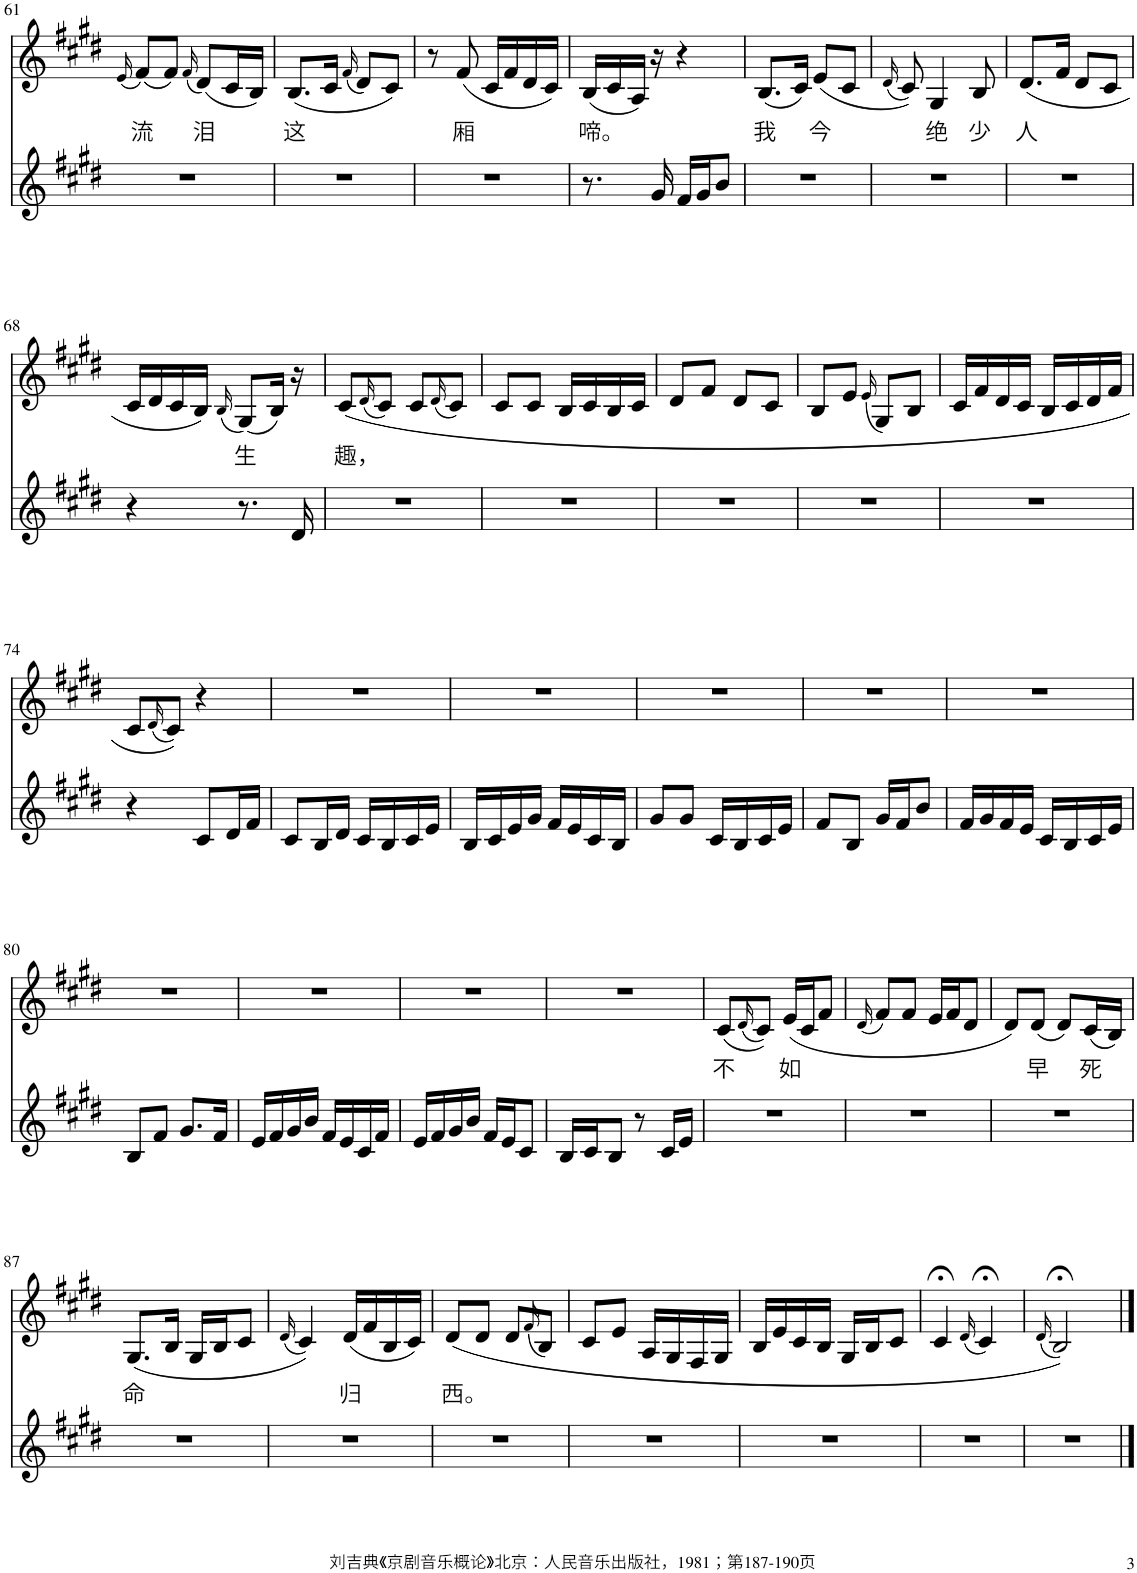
**kern	**kern	**text
*part2	*part1	*part1
*staff2	*staff1	*staff1
*I"Piano	*I"Piano	*
*I'Pno	*I'Pno	*
!!LO:PB:g=z
*clefG2	*clefG2	*
*k[f#c#g#d#]	*k[f#c#g#d#]	*
*M2/4	*M2/4	*
=61	=61	=61
.	(16qe/	.
!	!	!LO:LY:b
2r	(8f#/L)	流
.	8f#/J)	.
.	(16qf#/	.
!	!	!LO:LY:b
.	(8d#/L)	泪
.	16c#/L	.
.	16B/JJ)	.
=62	=62	=62
!	!	!LO:LY:b
2r	(8.B/L	这
.	16c#/Jk	.
.	(16qf#/	.
.	8d#/L)	.
.	8c#/J)	.
=63	=63	=63
2r	8r	.
!	!	!LO:LY:b
.	(8f#/	厢
.	16c#/LL	.
.	16f#/	.
.	16d#/	.
.	16c#/JJ)	.
=64	=64	=64
!	!	!LO:LY:b
8.r	(16B/LL	啼。
.	16c#/	.
.	16A/JJ)	.
16g#/	16r	.
16f#/LL	4r	.
16g#/J	.	.
8b/J	.	.
=65	=65	=65
!	!	!LO:LY:b
2r	(8.B/L	我
.	16c#/Jk)	.
!	!	!LO:LY:b
.	(8e/L	今
.	8c#/J	.
=66	=66	=66
.	(16qd#/	.
2r	8c#/))	.
!	!	!LO:LY:b
.	4G#/	绝
!	!	!LO:LY:b
.	8B/	少
=67	=67	=67
!	!	!LO:LY:b
2r	(8.d#/L	人
.	16f#/Jk	.
.	8d#/L	.
.	8c#/J	.
!!LO:LB:g=z
=68	=68	=68
4r	16c#/LL	.
.	16d#/	.
.	16c#/	.
.	16B/JJ)	.
.	(16qB/	.
!	!	!LO:LY:b
8.r	(8G#/L)	生
.	16B/Jk)	.
16d#/	16r	.
=69	=69	=69
!	!	!LO:LY:b
2r	(8c#/L	趣，
.	(16qd#/	.
.	8c#/J)	.
.	8c#/L	.
.	(16qd#/	.
.	8c#/J)	.
=70	=70	=70
2r	8c#/L	.
.	8c#/J	.
.	16B/LL	.
.	16c#/	.
.	16B/	.
.	16c#/JJ	.
=71	=71	=71
2r	8d#/L	.
.	8f#/J	.
.	8d#/L	.
.	8c#/J	.
=72	=72	=72
2r	8B/L	.
.	8e/J	.
.	(16qe/	.
.	8G#/L)	.
.	8B/J	.
=73	=73	=73
2r	16c#/LL	.
.	16f#/	.
.	16d#/	.
.	16c#/JJ	.
.	16B/LL	.
.	16c#/	.
.	16d#/	.
.	16f#/JJ	.
!!LO:LB:g=z
=74	=74	=74
4r	8c#/L	.
.	(16qd#/	.
.	8c#/J))	.
8c#/L	4r	.
16d#/L	.	.
16f#/JJ	.	.
=75	=75	=75
8c#/L	2r	.
16B/L	.	.
16d#/JJ	.	.
16c#/LL	.	.
16B/	.	.
16c#/	.	.
16e/JJ	.	.
=76	=76	=76
16B/LL	2r	.
16c#/	.	.
16e/	.	.
16g#/JJ	.	.
16f#/LL	.	.
16e/	.	.
16c#/	.	.
16B/JJ	.	.
=77	=77	=77
8g#/L	2r	.
8g#/J	.	.
16c#/LL	.	.
16B/	.	.
16c#/	.	.
16e/JJ	.	.
=78	=78	=78
8f#/L	2r	.
8B/J	.	.
16g#/LL	.	.
16f#/J	.	.
8b/J	.	.
=79	=79	=79
16f#/LL	2r	.
16g#/	.	.
16f#/	.	.
16e/JJ	.	.
16c#/LL	.	.
16B/	.	.
16c#/	.	.
16e/JJ	.	.
!!LO:LB:g=z
=80	=80	=80
8B/L	2r	.
8f#/J	.	.
8.g#/L	.	.
16f#/Jk	.	.
=81	=81	=81
16e/LL	2r	.
16f#/	.	.
16g#/	.	.
16b/JJ	.	.
16f#/LL	.	.
16e/	.	.
16c#/	.	.
16f#/JJ	.	.
=82	=82	=82
16e/LL	2r	.
16f#/	.	.
16g#/	.	.
16b/JJ	.	.
16f#/LL	.	.
16e/J	.	.
8c#/J	.	.
=83	=83	=83
16B/LL	2r	.
16c#/J	.	.
8B/J	.	.
8r	.	.
16c#/LL	.	.
16e/JJ	.	.
=84	=84	=84
!	!	!LO:LY:b
2r	(8c#/L	不
.	(16qd#/	.
.	8c#/J))	.
!	!	!LO:LY:b
.	(16e/LL	如
.	16c#/J	.
.	8f#/J	.
=85	=85	=85
.	(16qd#/	.
2r	8f#/L)	.
.	8f#/J	.
.	16e/LL	.
.	16f#/J	.
.	8d#/J	.
=86	=86	=86
2r	8d#/L)	.
!	!	!LO:LY:b
.	(8d#/J	早
.	8d#/L)	.
!	!	!LO:LY:b
.	(16c#/L	死
.	16B/JJ)	.
!!LO:LB:g=z
=87	=87	=87
!	!	!LO:LY:b
2r	(8.G#/L	命
.	16B/Jk	.
.	16G#/LL	.
.	16B/J	.
.	8c#/J	.
=88	=88	=88
.	(16qd#/	.
2r	4c#/))	.
!	!	!LO:LY:b
.	(16d#/LL	归
.	16f#/	.
.	16B/	.
.	16c#/JJ)	.
=89	=89	=89
!	!	!LO:LY:b
2r	(8d#/L	西。
.	8d#/J	.
.	8d#/L	.
.	(16qf#/	.
.	8B/J)	.
=90	=90	=90
2r	8c#/L	.
.	8e/J	.
.	16A/LL	.
.	16G#/	.
.	16F#/	.
.	16G#/JJ	.
=91	=91	=91
2r	16B/LL	.
.	16e/	.
.	16c#/	.
.	16B/JJ	.
.	16G#/LL	.
.	16B/J	.
.	8c#/J	.
=92	=92	=92
2r	4c#;</	.
.	(16qd#/	.
.	4c#;</)	.
=93	=93	=93
.	(16qd#/	.
2r	2B;</))	.
==	==	==
*-	*-	*-
